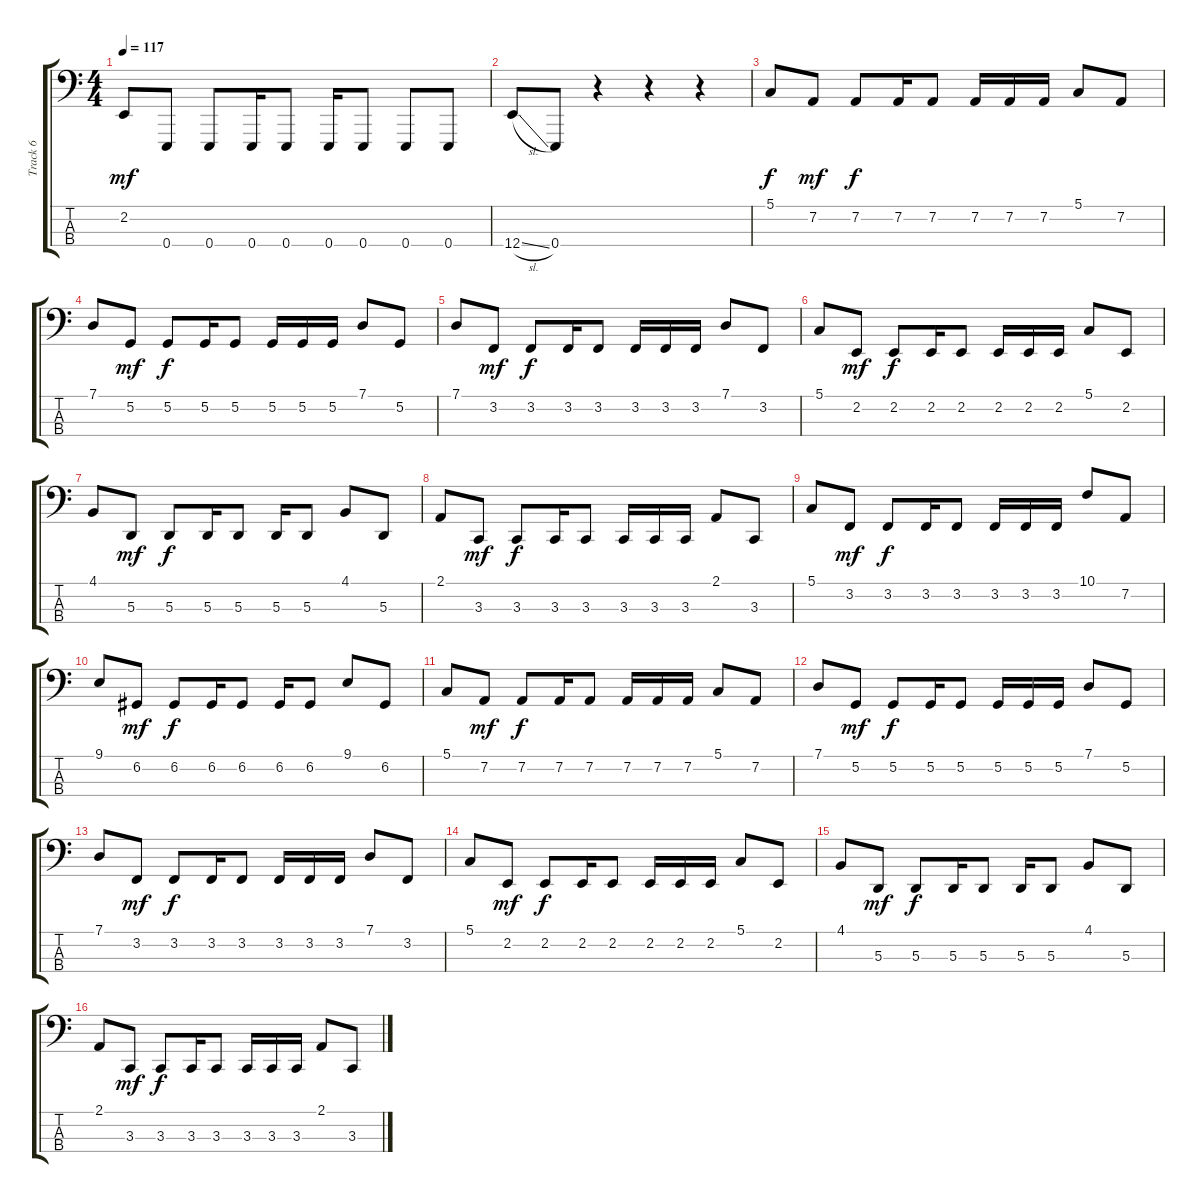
\track ("Track 6" "Track 6") {instrument lead5charang}
\staff {score tabs}
\tuning (G2 D2 A1 E1) {hide}
\ts (4 4)
\tempo 117
\clef f4
\ks c
2.2.8{dy mf} 0.4.8 0.4.8 0.4.16 0.4.8 0.4.16 0.4.8 0.4.8 0.4.8 |
12.4{sl}.8 0.4.8 r.4 r.4 r.4 |
5.1.8{dy f} 7.2.8{dy mf} 7.2.8{dy f} 7.2.16 7.2.8 7.2.16 7.2.16 7.2.16 5.1.8 7.2.8 |
7.1.8 5.2.8{dy mf} 5.2.8{dy f} 5.2.16 5.2.8 5.2.16 5.2.16 5.2.16 7.1.8 5.2.8 |
7.1.8 3.2.8{dy mf} 3.2.8{dy f} 3.2.16 3.2.8 3.2.16 3.2.16 3.2.16 7.1.8 3.2.8 |
5.1.8 2.2.8{dy mf} 2.2.8{dy f} 2.2.16 2.2.8 2.2.16 2.2.16 2.2.16 5.1.8 2.2.8 |
4.1.8 5.3.8{dy mf} 5.3.8{dy f} 5.3.16 5.3.8 5.3.16 5.3.8 4.1.8 5.3.8 |
2.1.8 3.3.8{dy mf} 3.3.8{dy f} 3.3.16 3.3.8 3.3.16 3.3.16 3.3.16 2.1.8 3.3.8 |
5.1.8 3.2.8{dy mf} 3.2.8{dy f} 3.2.16 3.2.8 3.2.16 3.2.16 3.2.16 10.1.8 7.2.8 |
9.1.8 6.2.8{dy mf} 6.2.8{dy f} 6.2.16 6.2.8 6.2.16 6.2.8 9.1.8 6.2.8 |
5.1.8 7.2.8{dy mf} 7.2.8{dy f} 7.2.16 7.2.8 7.2.16 7.2.16 7.2.16 5.1.8 7.2.8 |
7.1.8 5.2.8{dy mf} 5.2.8{dy f} 5.2.16 5.2.8 5.2.16 5.2.16 5.2.16 7.1.8 5.2.8 |
7.1.8 3.2.8{dy mf} 3.2.8{dy f} 3.2.16 3.2.8 3.2.16 3.2.16 3.2.16 7.1.8 3.2.8 |
5.1.8 2.2.8{dy mf} 2.2.8{dy f} 2.2.16 2.2.8 2.2.16 2.2.16 2.2.16 5.1.8 2.2.8 |
4.1.8 5.3.8{dy mf} 5.3.8{dy f} 5.3.16 5.3.8 5.3.16 5.3.8 4.1.8 5.3.8 |
2.1.8 3.3.8{dy mf} 3.3.8{dy f} 3.3.16 3.3.8 3.3.16 3.3.16 3.3.16 2.1.8 3.3.8
